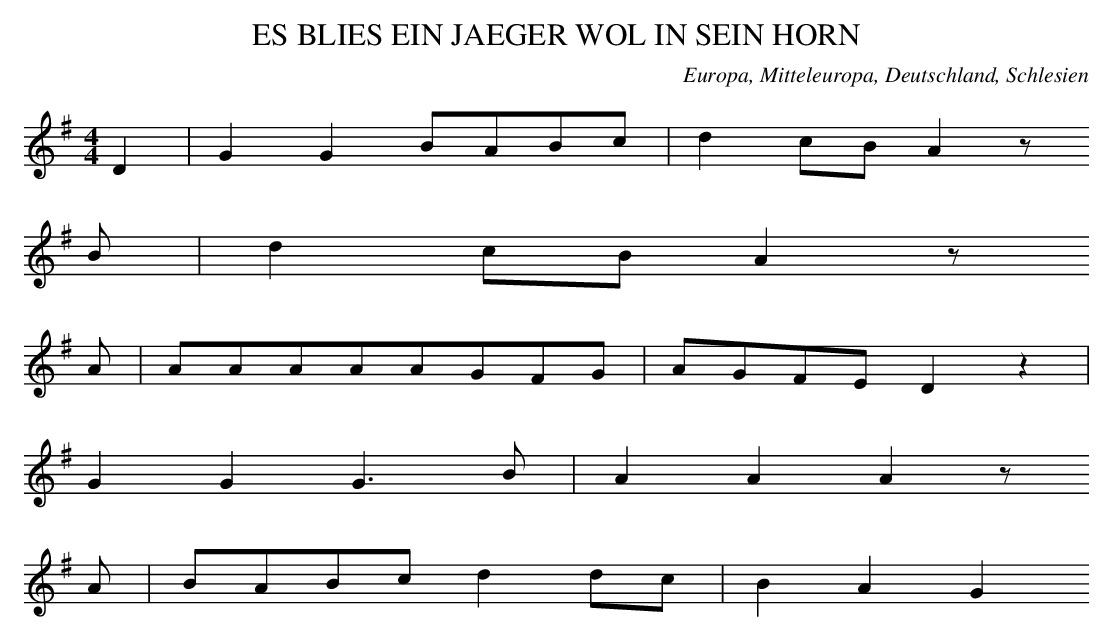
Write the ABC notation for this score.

X:1
T: ES BLIES EIN JAEGER WOL IN SEIN HORN
O: Europa, Mitteleuropa, Deutschland, Schlesien
M: 4/4
L: 1/8
K: G
D2 | G2G2BABc | d2cBA2z
B | d2cBA2z
A | AAAAAGFG | AGFED2z2 |
G2G2G3B | A2A2A2z
A | BABcd2dc | B2A2G2
